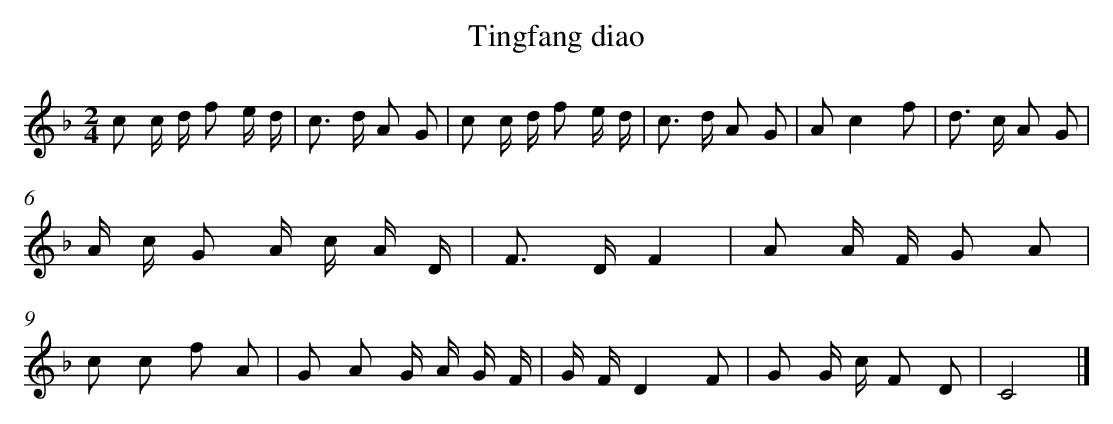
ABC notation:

X:1
T: Tingfang diao
L: 1/8
M: 2/4
K: F
c c/ d/ f e/ d/ [I:setbarnb 1]|
c> d A G |
c c/ d/ f e/ d/ |
c> d A G |
Ac2f |
d> c A G |
A/ c/ G A/ c/ A/ D/ |
F> DF2 |
A A/ F/ G A |
c c f A |
G A G/ A/ G/ F/ |
G/ F/D2F |
G G/ c/ F D |
C4 |]
